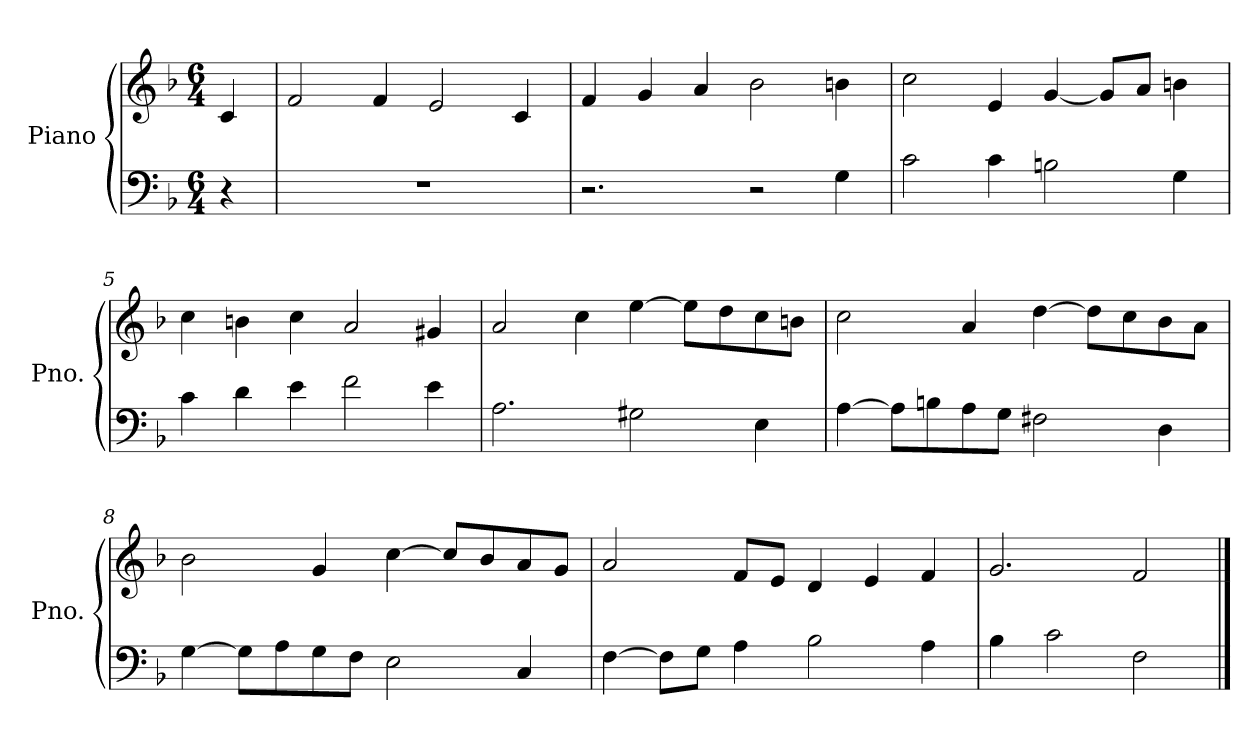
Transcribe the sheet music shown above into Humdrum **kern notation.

**kern	**kern
*part1	*part1
*staff2	*staff1
*I"Piano	*
*I'Pno.	*
*clefF4	*clefG2
*k[b-]	*k[b-]
*M6/4	*M6/4
=1	=1
4r	4c/
=2	=2
1.r	2f/
.	4f/
.	2e/
.	4c/
=3	=3
2.r	4f/
.	4g/
.	4a/
2r	2b-\
4G\	4bn\
=4	=4
2c\	2cc\
4c\	4e/
2Bn\	[4g/
.	8g/L]
.	8a/J
4G\	4bn\
=5	=5
4c\	4cc\
4d\	4bn\
4e\	4cc\
2f\	2a/
4e\	4g#X/
=6	=6
2.A\	2a/
.	4cc\
2G#X\	[4ee\
.	8ee\L]
.	8dd\
4E\	8cc\
.	8bn\J
!!LO:LB:g=z
=7	=7
[4A\	2cc\
8A\L]	.
8Bn\	.
8A\	4a/
8G\J	.
2F#X\	[4dd\
.	8dd\L]
.	8cc\
4D\	8b-\
.	8a\J
=8	=8
[4G\	2b-\
8G\L]	.
8A\	.
8G\	4g/
8F\J	.
2E\	[4cc\
.	8cc/L]
.	8b-/
4C/	8a/
.	8g/J
=9	=9
[4F\	2a/
8F\L]	.
8G\J	.
4A\	8f/L
.	8e/J
2B-\	4d/
.	4e/
4A\	4f/
=10	=10
4B-\	2.g/
2c\	.
2F\	2f/
==	==
*-	*-
